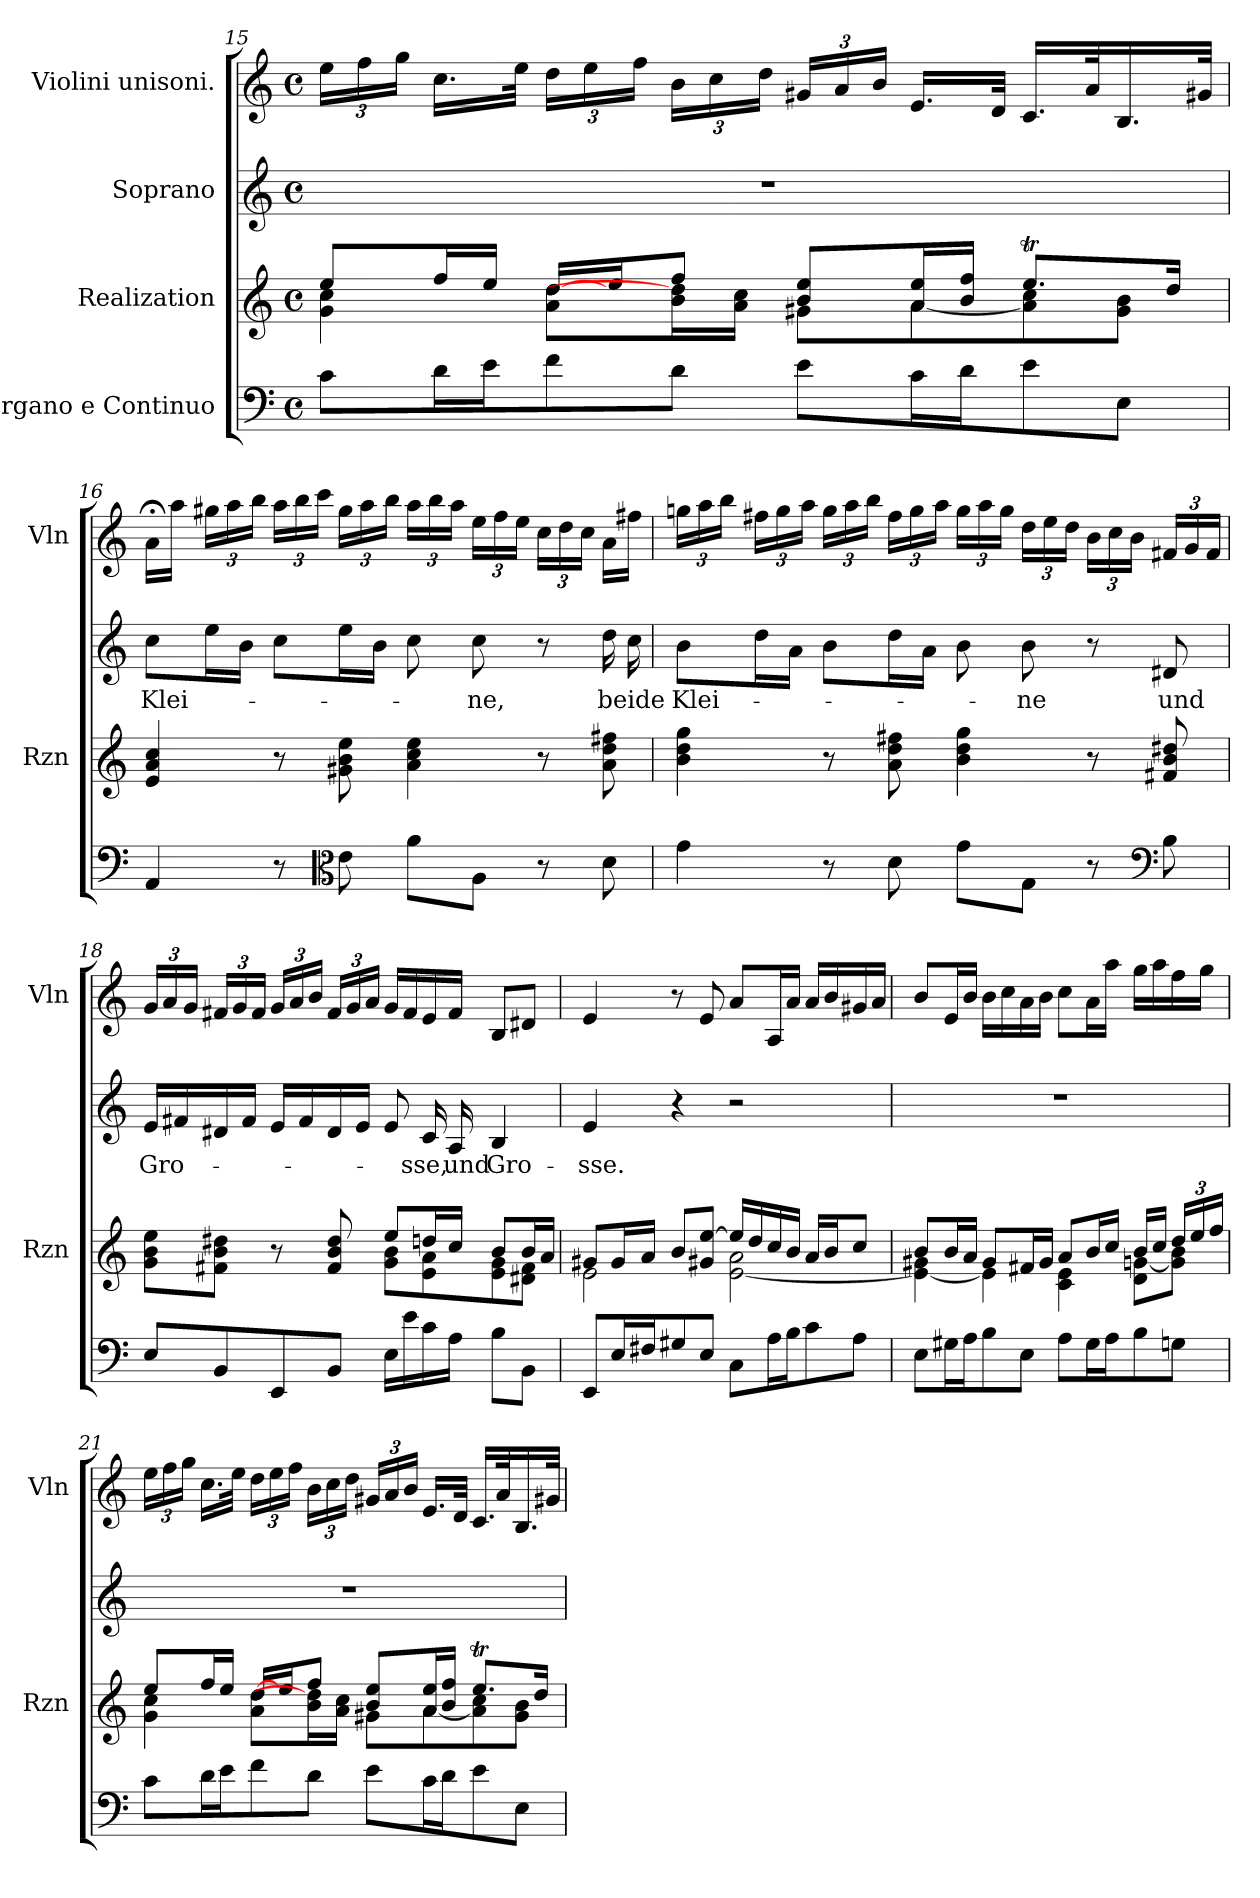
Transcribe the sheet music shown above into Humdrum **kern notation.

**kern	**kern	**kern	**text	**kern
*part4	*part3	*part2	*part2	*part1
*staff4	*staff3	*staff2	*staff2	*staff1
*I"Organo e Continuo	*I"Realization	*I"Soprano	*	*I"Violini unisoni.
*	*I'Rzn	*	*	*I'Vln
!!LO:LB:g=z
*clefF4	*clefG2	*clefG2	*	*clefG2
*k[]	*k[]	*k[]	*	*k[]
*M4/4	*M4/4	*M4/4	*	*M4/4
*met(c)	*met(c)	*met(c)	*	*met(c)
=15	=15	=15	=15	=15
*	*^	*	*	*
*	*	*	*	*	*Xbrackettup
8c\L	8ee/L	4g\ 4cc\	1r	.	24ee\LL
.	.	.	.	.	24ff\
.	.	.	.	.	24gg\JJ
16d\L	16ff/L	.	.	.	16.cc\LL
16e\J	16ee/JJ	.	.	.	.
.	.	.	.	.	32ee\JJk
8f\	[16dd/LL	8a\ 8dd\L	.	.	24dd\LL
.	.	.	.	.	24ee\
.	16ee/J	.	.	.	.
.	.	.	.	.	24ff\JJ
8d\J	8ff/J	16b\ 16dd\]L	.	.	24b\LL
.	.	.	.	.	24cc\
.	.	16a\ 16cc\JJ	.	.	.
.	.	.	.	.	24dd\JJ
8e\L	8b/ 8ee/L	8g#X\L	.	.	24g#X/LL
.	.	.	.	.	24a/
.	.	.	.	.	24b/JJ
16c\L	16a/ 16ee/L	[8a\	.	.	16.e/LL
16d\J	16b/ 16ff/JJ	.	.	.	.
.	.	.	.	.	32d/JJk
8e\	8.eet/L	8a\] 8cc\	.	.	16.c/LL
.	.	.	.	.	32a/K
8E\J	.	8g#\ 8b\J	.	.	16.B/
.	16dd/Jk	.	.	.	.
.	.	.	.	.	32g#X/JJk
*	*v	*v	*	*	*
!!LO:LB:g=z
=16	=16	=16	=16	=16
!	!	!	!LO:LY:b	!
4AA/	4e/ 4a/ 4cc/	8cc\L	Klei-	16a;<\LL
.	.	.	.	16aa\JJ
.	.	16ee\L	.	24gg#X\LL
.	.	.	.	24aa\
.	.	16b\JJ	.	.
.	.	.	.	24bb\JJ
8r	8r	8cc\L	.	24aa\LL
.	.	.	.	24bb\
.	.	.	.	24ccc\JJ
*clefC3	*	*	*	*
8e\	8g#X\ 8b\ 8ee\	16ee\L	.	24gg#\LL
.	.	.	.	24aa\
.	.	16b\JJ	.	.
.	.	.	.	24bb\JJ
8a\L	4a\ 4cc\ 4ee\	8cc\	.	24aa\LL
.	.	.	.	24bb\
.	.	.	.	24aa\JJ
!	!	!	!LO:LY:b	!
8A\J	.	8cc\	-ne,	24ee\LL
.	.	.	.	24ff\
.	.	.	.	24ee\JJ
8r	8r	8r	.	24cc\LL
.	.	.	.	24dd\
.	.	.	.	24cc\JJ
!	!	!	!LO:LY:b	!
8d\	8a\ 8dd\ 8ff#X\	16dd\	beide	16a\LL
.	.	16cc\	.	16ff#X\JJ
!!LO:PB:g=z
=17	=17	=17	=17	=17
!	!	!	!LO:LY:b	!
4g\	4b\ 4dd\ 4gg\	8b\L	Klei-	24ggn\LL
.	.	.	.	24aa\
.	.	.	.	24bb\JJ
.	.	16dd\L	.	24ff#X\LL
.	.	.	.	24gg\
.	.	16a\JJ	.	.
.	.	.	.	24aa\JJ
8r	8r	8b\L	.	24gg\LL
.	.	.	.	24aa\
.	.	.	.	24bb\JJ
8d\	8a\ 8dd\ 8ff#X\	16dd\L	.	24ff#\LL
.	.	.	.	24gg\
.	.	16a\JJ	.	.
.	.	.	.	24aa\JJ
8g\L	4b\ 4dd\ 4gg\	8b\	.	24gg\LL
.	.	.	.	24aa\
.	.	.	.	24gg\JJ
!	!	!	!LO:LY:b	!
8G\J	.	8b\	-ne	24dd\LL
.	.	.	.	24ee\
.	.	.	.	24dd\JJ
8r	8r	8r	.	24b\LL
.	.	.	.	24cc\
.	.	.	.	24b\JJ
*clefF4	*	*	*	*
!	!	!	!LO:LY:b	!
8B\	8f#X/ 8b/ 8dd#X/	8d#X/	und	24f#X/LL
.	.	.	.	24g/
.	.	.	.	24f#/JJ
!!LO:LB:g=z
=18	=18	=18	=18	=18
*	*^	*	*	*
!	!	!	!	!LO:LY:b	!
8E/L	8g\ 8b\ 8ee\L	2ryy	16e/LL	Gro-	24g/LL
.	.	.	.	.	24a/
.	.	.	16f#X/	.	.
.	.	.	.	.	24g/JJ
8BB/	8f#X\ 8b\ 8dd#X\J	.	16d#X/	.	24f#X/LL
.	.	.	.	.	24g/
.	.	.	16f#/JJ	.	.
.	.	.	.	.	24f#/JJ
8EE/	8r	.	16e/LL	.	24g/LL
.	.	.	.	.	24a/
.	.	.	16f#/	.	.
.	.	.	.	.	24b/JJ
8BB/J	8f#/ 8b/ 8dd#/	.	16d#/	.	24f#/LL
.	.	.	.	.	24g/
.	.	.	16e/JJ	.	.
.	.	.	.	.	24a/JJ
16E\LL	8ee/L	8g\ 8b\L	8e/	.	16g/LL
16e\	.	.	.	.	16f#/
!	!	!	!	!LO:LY:b	!
16c\	16ddn/L	8e\ 8a\	16c/	-sse,	16e/
!	!	!	!	!LO:LY:b	!
16A\JJ	16cc/JJ	.	16A/	und	16f#/JJ
!	!	!	!	!LO:LY:b	!
8B\L	8b/L	8e\ 8g\	4B/	Gro-	8B/L
8BB\J	16b/L	8d#X\ 8f#\J	.	.	8d#X/J
.	16a/JJ	.	.	.	.
=19	=19	=19	=19	=19	=19
!	!	!	!	!LO:LY:b	!
8EE/L	8g#X/L	2e\	4e/	-sse.	4e/
16E/L	16g#/L	.	.	.	.
16F#X/J	16a/JJ	.	.	.	.
8G#X/	8b/L	.	4r	.	8r
8E/J	8g#X/ [8ee/J	.	.	.	8e/
8C\L	16ee/LL]	[2e\ 2a\	2r	.	8a/L
.	16dd/	.	.	.	.
16A\L	16cc/	.	.	.	16A/L
16B\J	16b/JJ	.	.	.	16a/JJ
8c\	16a/LL	.	.	.	16a/LL
.	16b/J	.	.	.	16b/
8A\J	8cc/J	.	.	.	16g#X/
.	.	.	.	.	16a/JJ
!!LO:LB:g=z
=20	=20	=20	=20	=20	=20
8E\L	8b/L	4e\_ 4g#X\	1r	.	8b/L
16G#X\L	16b/L	.	.	.	16e/L
16A\J	16a/JJ	.	.	.	16b/JJ
8B\	8g#/L	4e\]	.	.	16b\LL
.	.	.	.	.	16cc\
8E\J	16f#X/L	.	.	.	16a\
.	16g#/JJ	.	.	.	16b\JJ
8A\L	8a/L	4c\ 4e\	.	.	8cc\L
16G#\L	16b/L	.	.	.	16a\L
16A\J	16cc/JJ	.	.	.	16aa\JJ
8B\	16b/LL	8d\ [8gn\L	.	.	16gg\LL
.	16cc/JJ	.	.	.	16aa\
*	*Xbrackettup	*	*	*	*
8Gn\J	24dd/LL	8g\] 8b\J	.	.	16ff\
.	24ee/	.	.	.	.
.	.	.	.	.	16gg\JJ
.	24ff/JJ	.	.	.	.
=21	=21	=21	=21	=21	=21
8c\L	8ee/L	4g\ 4cc\	1r	.	24ee\LL
.	.	.	.	.	24ff\
.	.	.	.	.	24gg\JJ
16d\L	16ff/L	.	.	.	16.cc\LL
16e\J	16ee/JJ	.	.	.	.
.	.	.	.	.	32ee\JJk
8f\	[16dd/LL	8a\ 8dd\L	.	.	24dd\LL
.	.	.	.	.	24ee\
.	16ee/J	.	.	.	.
.	.	.	.	.	24ff\JJ
8d\J	8ff/J	16b\ 16dd\]L	.	.	24b\LL
.	.	.	.	.	24cc\
.	.	16a\ 16cc\JJ	.	.	.
.	.	.	.	.	24dd\JJ
8e\L	8b/ 8ee/L	8g#X\L	.	.	24g#X/LL
.	.	.	.	.	24a/
.	.	.	.	.	24b/JJ
16c\L	16a/ 16ee/L	[8a\	.	.	16.e/LL
16d\J	16b/ 16ff/JJ	.	.	.	.
.	.	.	.	.	32d/JJk
8e\	8.eet/L	8a\] 8cc\	.	.	16.c/LL
.	.	.	.	.	32a/K
8E\J	.	8g#\ 8b\J	.	.	16.B/
.	16dd/Jk	.	.	.	.
.	.	.	.	.	32g#X/JJk
*	*v	*v	*	*	*
=	=	=	=	=
*-	*-	*-	*-	*-
